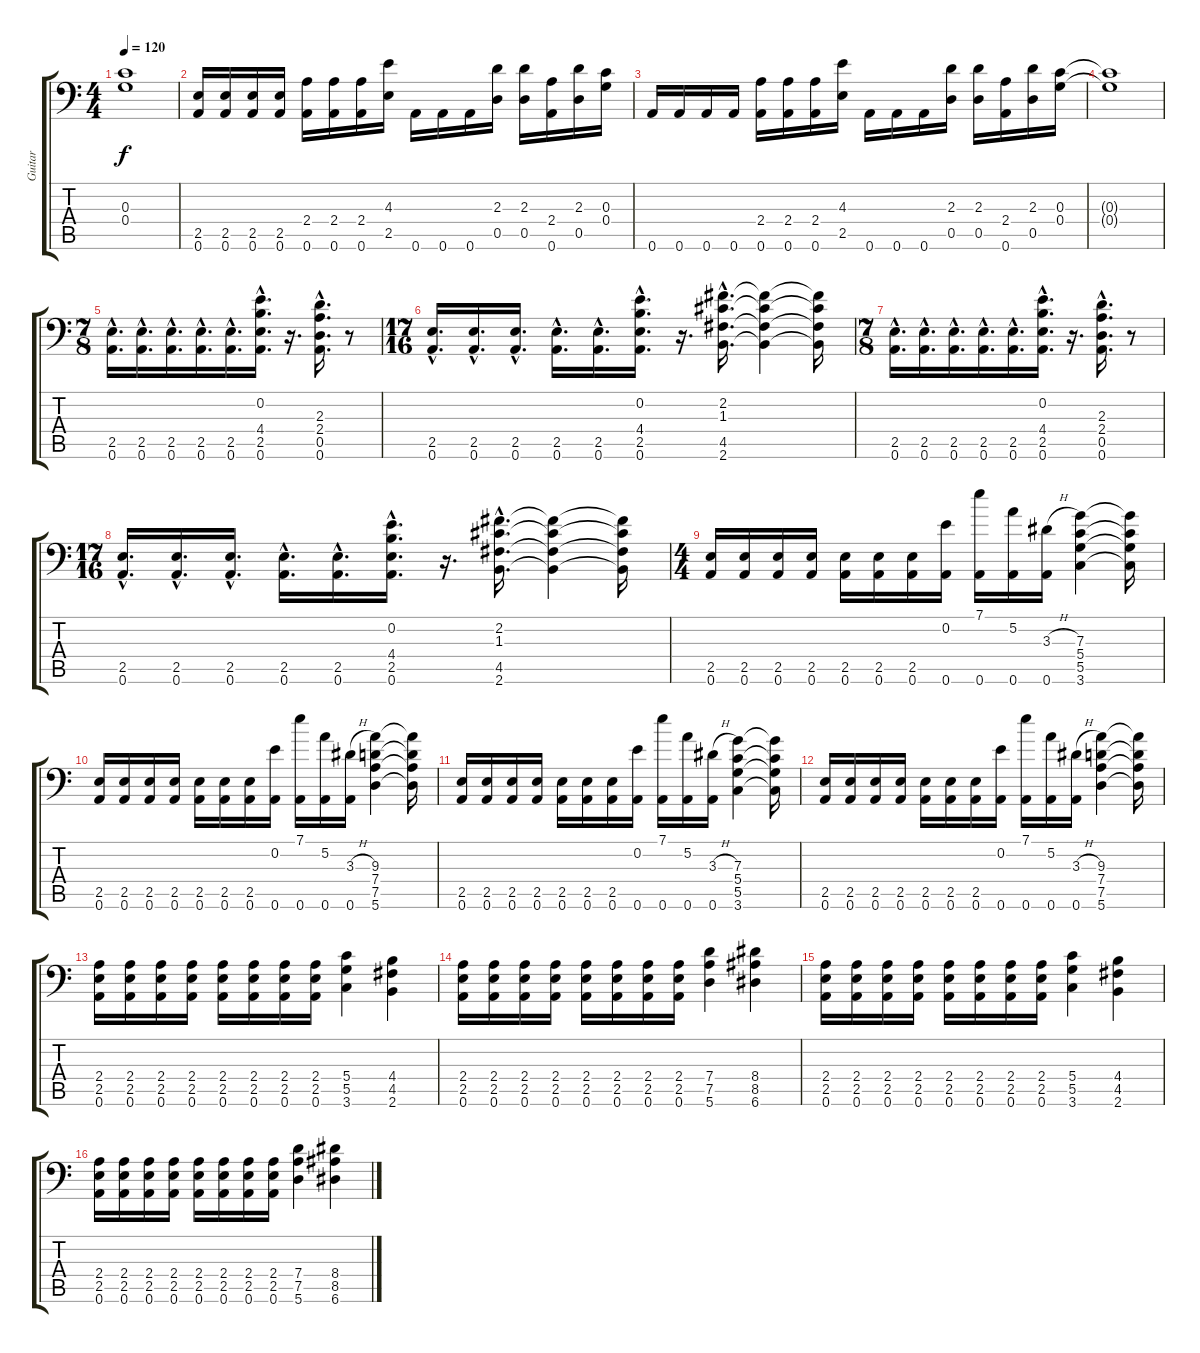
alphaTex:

\track ("Guitar" "Guitar") {instrument overdrivenguitar}
\staff {score tabs}
\tuning (A3 E3 C3 G2 D2 A1) {hide}
\ts (4 4)
\tempo 120
\clef f4
\ks c
(0.3{t} 0.4{t}).1{dy f} |
(2.5 0.6).16 (2.5 0.6).16 (2.5 0.6).16 (2.5 0.6).16 (2.4 0.6).16 (2.4 0.6).16 (2.4 0.6).16 (4.3 2.5).16 0.6.16 0.6.16 0.6.16 (2.3 0.5).16 (2.3 0.5).16 (2.4 0.6).16 (2.3 0.5).16 (0.3 0.4).16 |
0.6.16 0.6.16 0.6.16 0.6.16 (2.4 0.6).16 (2.4 0.6).16 (2.4 0.6).16 (4.3 2.5).16 0.6.16 0.6.16 0.6.16 (2.3 0.5).16 (2.3 0.5).16 (2.4 0.6).16 (2.3 0.5).16 (0.3 0.4).16 |
(0.3{t} 0.4{t}).1 |
\ts (7 8)
(2.5{hac} 0.6{hac}).16{d} (2.5{hac} 0.6{hac}).16{d} (2.5{hac} 0.6{hac}).16{d} (2.5{hac} 0.6{hac}).16{d} (2.5{hac} 0.6{hac}).16{d} (0.2{hac} 4.4{hac} 2.5{hac} 0.6{hac}).16{d} r.16{d} (2.3{hac} 2.4{hac} 0.5{hac} 0.6{hac}).16{d} r.8 |
\ts (17 16)
(2.5{hac} 0.6{hac}).16{d} (2.5{hac} 0.6{hac}).16{d} (2.5{hac} 0.6{hac}).16{d} (2.5{hac} 0.6{hac}).16{d} (2.5{hac} 0.6{hac}).16{d} (0.2{hac} 4.4{hac} 2.5{hac} 0.6{hac}).16{d} r.16{d} (2.2{hac} 1.3{hac} 4.5{hac} 2.6{hac}).16{d} (2.2{t} 1.3{t} 4.5{t} 2.6{t}).4 (2.2{t} 1.3{t} 4.5{t} 2.6{t}).16 |
\ts (7 8)
(2.5{hac} 0.6{hac}).16{d} (2.5{hac} 0.6{hac}).16{d} (2.5{hac} 0.6{hac}).16{d} (2.5{hac} 0.6{hac}).16{d} (2.5{hac} 0.6{hac}).16{d} (0.2{hac} 4.4{hac} 2.5{hac} 0.6{hac}).16{d} r.16{d} (2.3{hac} 2.4{hac} 0.5{hac} 0.6{hac}).16{d} r.8 |
\ts (17 16)
(2.5{hac} 0.6{hac}).16{d} (2.5{hac} 0.6{hac}).16{d} (2.5{hac} 0.6{hac}).16{d} (2.5{hac} 0.6{hac}).16{d} (2.5{hac} 0.6{hac}).16{d} (0.2{hac} 4.4{hac} 2.5{hac} 0.6{hac}).16{d} r.16{d} (2.2{hac} 1.3{hac} 4.5{hac} 2.6{hac}).16{d} (2.2{t} 1.3{t} 4.5{t} 2.6{t}).4 (2.2{t} 1.3{t} 4.5{t} 2.6{t}).16 |
\ts (4 4)
(2.5 0.6).16 (2.5 0.6).16 (2.5 0.6).16 (2.5 0.6).16 (2.5 0.6).16 (2.5 0.6).16 (2.5 0.6).16 (0.2 0.6).16 (7.1 0.6).16 (5.2 0.6).16 (3.3{h} 0.6).16 (7.3 5.4 5.5 3.6).4 (7.3{t} 5.4{t} 5.5{t} 3.6{t}).16 |
(2.5 0.6).16 (2.5 0.6).16 (2.5 0.6).16 (2.5 0.6).16 (2.5 0.6).16 (2.5 0.6).16 (2.5 0.6).16 (0.2 0.6).16 (7.1 0.6).16 (5.2 0.6).16 (3.3{h} 0.6).16 (9.3 7.4 7.5 5.6).4 (9.3{t} 7.4{t} 7.5{t} 5.6{t}).16 |
(2.5 0.6).16 (2.5 0.6).16 (2.5 0.6).16 (2.5 0.6).16 (2.5 0.6).16 (2.5 0.6).16 (2.5 0.6).16 (0.2 0.6).16 (7.1 0.6).16 (5.2 0.6).16 (3.3{h} 0.6).16 (7.3 5.4 5.5 3.6).4 (7.3{t} 5.4{t} 5.5{t} 3.6{t}).16 |
(2.5 0.6).16 (2.5 0.6).16 (2.5 0.6).16 (2.5 0.6).16 (2.5 0.6).16 (2.5 0.6).16 (2.5 0.6).16 (0.2 0.6).16 (7.1 0.6).16 (5.2 0.6).16 (3.3{h} 0.6).16 (9.3 7.4 7.5 5.6).4 (9.3{t} 7.4{t} 7.5{t} 5.6{t}).16 |
(2.4 2.5 0.6).16 (2.4 2.5 0.6).16 (2.4 2.5 0.6).16 (2.4 2.5 0.6).16 (2.4 2.5 0.6).16 (2.4 2.5 0.6).16 (2.4 2.5 0.6).16 (2.4 2.5 0.6).16 (5.4 5.5 3.6).4 (4.4 4.5 2.6).4 |
(2.4 2.5 0.6).16 (2.4 2.5 0.6).16 (2.4 2.5 0.6).16 (2.4 2.5 0.6).16 (2.4 2.5 0.6).16 (2.4 2.5 0.6).16 (2.4 2.5 0.6).16 (2.4 2.5 0.6).16 (7.4 7.5 5.6).4 (8.4 8.5 6.6).4 |
(2.4 2.5 0.6).16 (2.4 2.5 0.6).16 (2.4 2.5 0.6).16 (2.4 2.5 0.6).16 (2.4 2.5 0.6).16 (2.4 2.5 0.6).16 (2.4 2.5 0.6).16 (2.4 2.5 0.6).16 (5.4 5.5 3.6).4 (4.4 4.5 2.6).4 |
(2.4 2.5 0.6).16 (2.4 2.5 0.6).16 (2.4 2.5 0.6).16 (2.4 2.5 0.6).16 (2.4 2.5 0.6).16 (2.4 2.5 0.6).16 (2.4 2.5 0.6).16 (2.4 2.5 0.6).16 (7.4 7.5 5.6).4 (8.4 8.5 6.6).4
